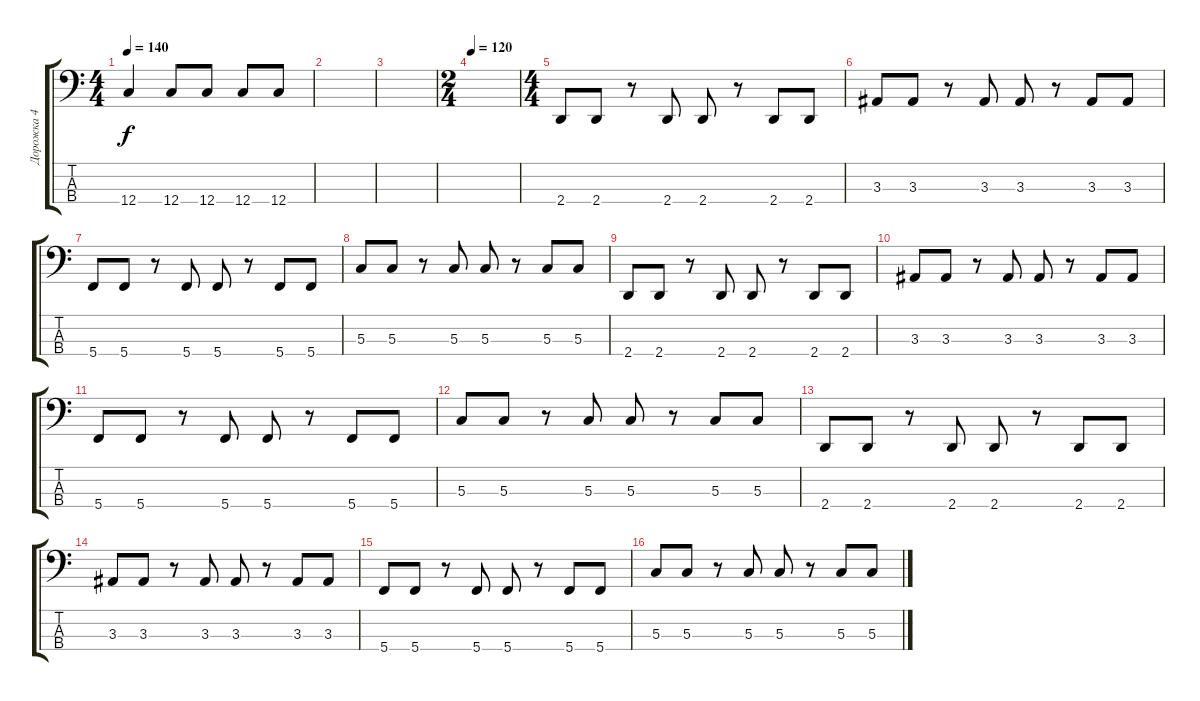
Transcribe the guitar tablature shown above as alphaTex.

\track ("Дорожка 4" "Дорожка 4") {instrument acousticguitarsteel}
\staff {score tabs}
\tuning (F3 C2 G1 C1) {hide}
\ts (4 4)
\tempo 140
\clef f4
\ks c
12.4.4{dy f} 12.4.8 12.4.8 12.4.8 12.4.8 |
|
|
\ts (2 4)
\tempo 120
|
\ts (4 4)
2.4.8 2.4.8 r.8 2.4.8 2.4.8 r.8 2.4.8 2.4.8 |
3.3.8 3.3.8 r.8 3.3.8 3.3.8 r.8 3.3.8 3.3.8 |
5.4.8 5.4.8 r.8 5.4.8 5.4.8 r.8 5.4.8 5.4.8 |
5.3.8 5.3.8 r.8 5.3.8 5.3.8 r.8 5.3.8 5.3.8 |
2.4.8 2.4.8 r.8 2.4.8 2.4.8 r.8 2.4.8 2.4.8 |
3.3.8 3.3.8 r.8 3.3.8 3.3.8 r.8 3.3.8 3.3.8 |
5.4.8 5.4.8 r.8 5.4.8 5.4.8 r.8 5.4.8 5.4.8 |
5.3.8 5.3.8 r.8 5.3.8 5.3.8 r.8 5.3.8 5.3.8 |
2.4.8 2.4.8 r.8 2.4.8 2.4.8 r.8 2.4.8 2.4.8 |
3.3.8 3.3.8 r.8 3.3.8 3.3.8 r.8 3.3.8 3.3.8 |
5.4.8 5.4.8 r.8 5.4.8 5.4.8 r.8 5.4.8 5.4.8 |
5.3.8 5.3.8 r.8 5.3.8 5.3.8 r.8 5.3.8 5.3.8
